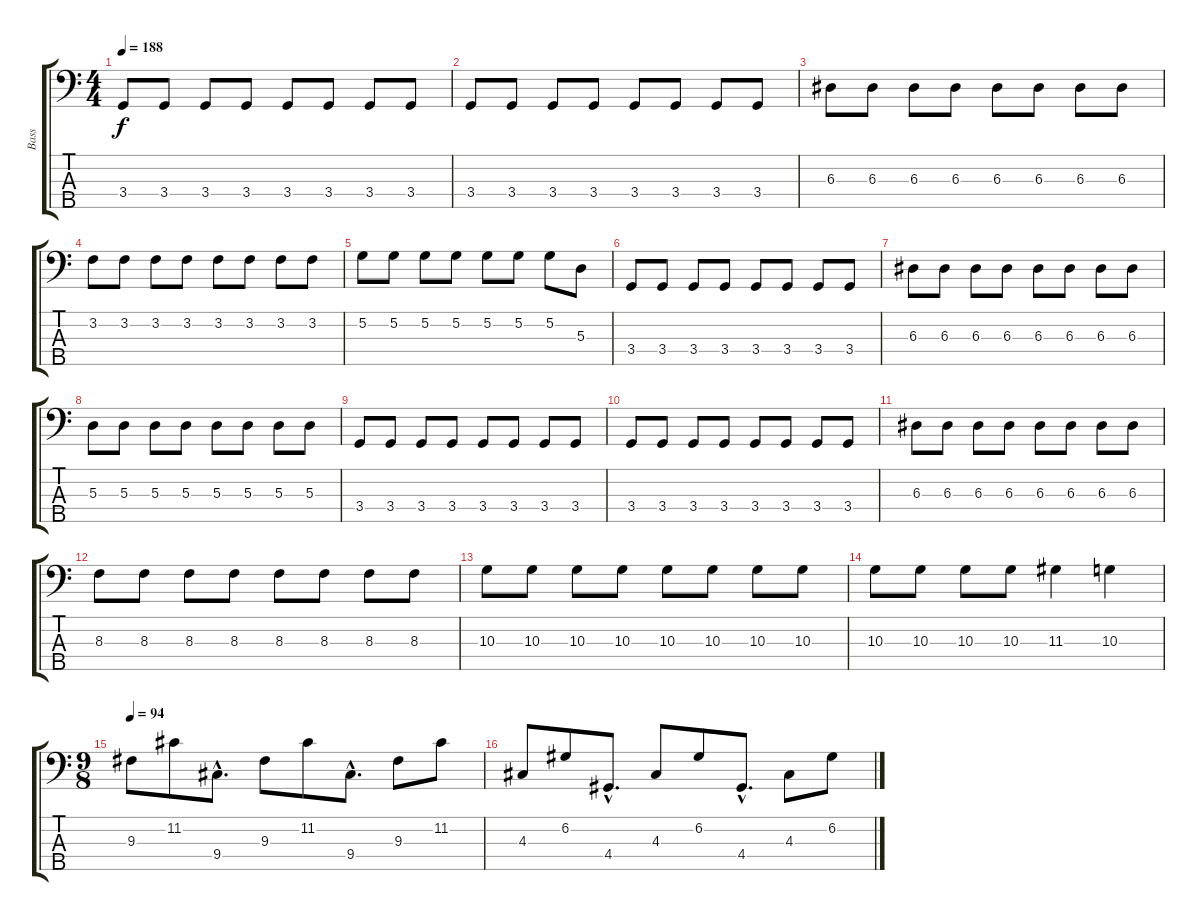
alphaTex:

\track ("Bass" "Bass") {instrument electricbassfinger}
\staff {score tabs}
\tuning (G2 D2 A1 E1 B0) {hide}
\ts (4 4)
\tempo 188
\clef f4
\ks c
3.4.8{dy f} 3.4.8 3.4.8 3.4.8 3.4.8 3.4.8 3.4.8 3.4.8 |
3.4.8 3.4.8 3.4.8 3.4.8 3.4.8 3.4.8 3.4.8 3.4.8 |
6.3.8 6.3.8 6.3.8 6.3.8 6.3.8 6.3.8 6.3.8 6.3.8 |
3.2.8 3.2.8 3.2.8 3.2.8 3.2.8 3.2.8 3.2.8 3.2.8 |
5.2.8 5.2.8 5.2.8 5.2.8 5.2.8 5.2.8 5.2.8 5.3.8 |
3.4.8 3.4.8 3.4.8 3.4.8 3.4.8 3.4.8 3.4.8 3.4.8 |
6.3.8 6.3.8 6.3.8 6.3.8 6.3.8 6.3.8 6.3.8 6.3.8 |
5.3.8 5.3.8 5.3.8 5.3.8 5.3.8 5.3.8 5.3.8 5.3.8 |
3.4.8 3.4.8 3.4.8 3.4.8 3.4.8 3.4.8 3.4.8 3.4.8 |
3.4.8 3.4.8 3.4.8 3.4.8 3.4.8 3.4.8 3.4.8 3.4.8 |
6.3.8 6.3.8 6.3.8 6.3.8 6.3.8 6.3.8 6.3.8 6.3.8 |
8.3.8 8.3.8 8.3.8 8.3.8 8.3.8 8.3.8 8.3.8 8.3.8 |
10.3.8 10.3.8 10.3.8 10.3.8 10.3.8 10.3.8 10.3.8 10.3.8 |
10.3.8 10.3.8 10.3.8 10.3.8 11.3.4 10.3.4 |
\ts (9 8)
\tempo 94
9.3.8 11.2.8 9.4{hac}.8{d} 9.3.8 11.2.8 9.4{hac}.8{d} 9.3.8 11.2.8 |
4.3.8 6.2.8 4.4{hac}.8{d} 4.3.8 6.2.8 4.4{hac}.8{d} 4.3.8 6.2.8
